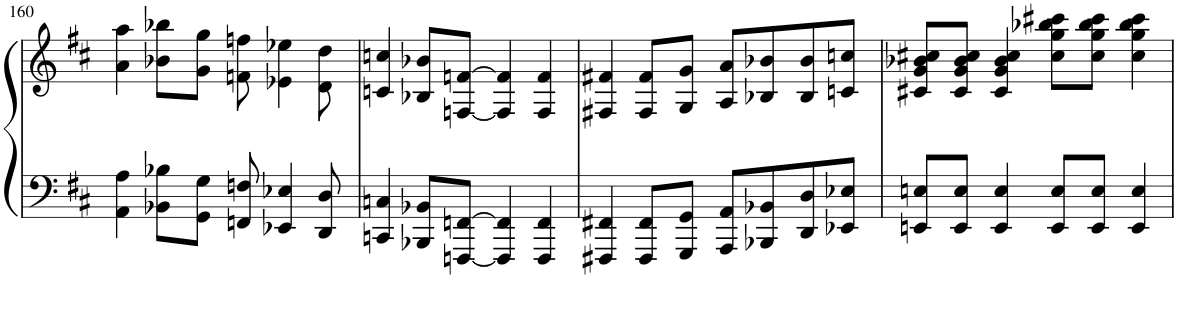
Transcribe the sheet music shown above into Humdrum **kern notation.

**kern	**kern
*part1	*part1
*staff2	*staff1
*I"Piano	*
*I'Pno.	*
!!LO:PB:g=z
*clefF4	*clefG2
*k[f#c#]	*k[f#c#]
*M4/4	*M4/4
*met(c)	*met(c)
=160	=160
4AA\ 4A\	4a\ 4aa\
8BB-X\ 8B-X\L	8b-X\ 8bb-X\L
8GG\ 8G\J	8g\ 8gg\J
8FFn/ 8Fn/	8fn\ 8ffn\
4EE-X/ 4E-X/	4e-X\ 4ee-X\
8DD/ 8D/	8d\ 8dd\
=161	=161
4CCn/ 4Cn/	4cn/ 4ccn/
8BBB-X/ 8BB-X/L	8B-X/ 8b-X/L
[8FFFn/ [8FFn/J	[8Fn/ [8fn/J
4FFF/] 4FF/]	4F/] 4f/]
4FFF/ 4FF/	4F/ 4f/
=162	=162
4FFF#X/ 4FF#X/	4F#X/ 4f#X/
8FFF#/ 8FF#/L	8F#/ 8f#/L
8GGG/ 8GG/J	8G/ 8g/J
8AAA/ 8AA/L	8A/ 8a/L
8BBB-X/ 8BB-X/	8B-X/ 8b-X/
8DD/ 8D/	8B-/ 8b-/
8EE-X/ 8E-X/J	8cn/ 8ccn/J
=163	=163
8EEn/ 8En/L	8c#X/ 8g/ 8b-X/ 8cc#X/L
8EE/ 8E/J	8c#/ 8g/ 8b-/ 8cc#/J
4EE/ 4E/	4c#/ 4g/ 4b-/ 4cc#/
8EE/ 8E/L	8cc#\ 8gg\ 8bb-X\ 8ccc#X\L
8EE/ 8E/J	8cc#\ 8gg\ 8bb-\ 8ccc#\J
4EE/ 4E/	4cc#\ 4gg\ 4bb-\ 4ccc#\
=	=
*-	*-
